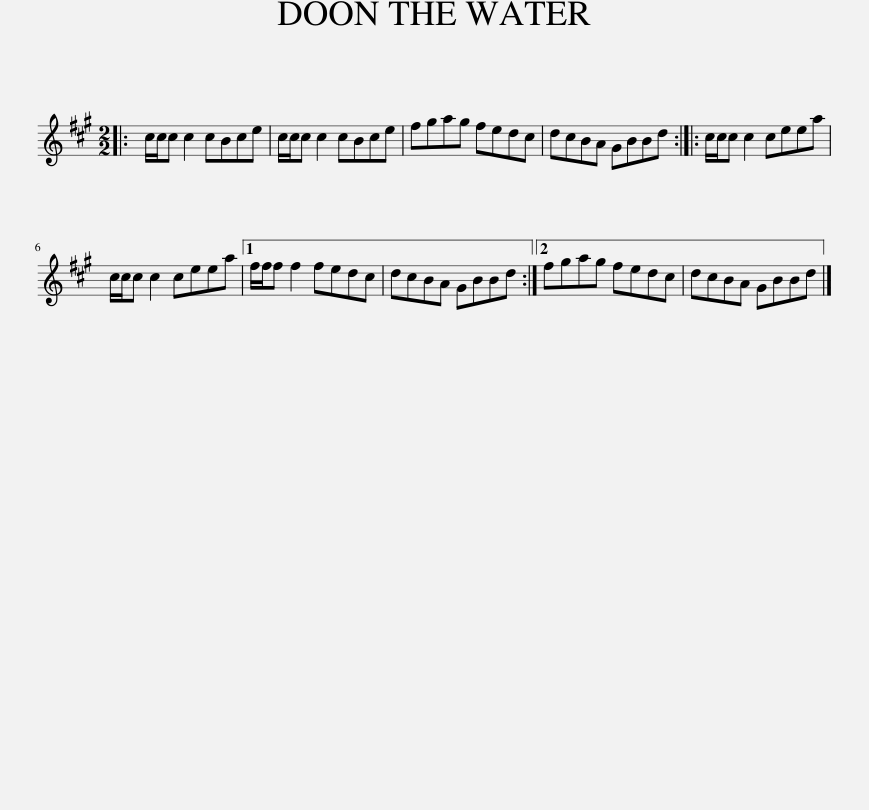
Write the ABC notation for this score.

X:1
L:1/8
M:2/2
I:linebreak $
K:A
V:1 treble
V:1
|: c/c/c c2 cBce | c/c/c c2 cBce | fgag fedc | dcBA GBBd :: c/c/c c2 ceea |$ %5
 c/c/c c2 ceea |1 f/f/f f2 fedc | dcBA GBBd :|2 fgag fedc | dcBA GBBd |] %10
